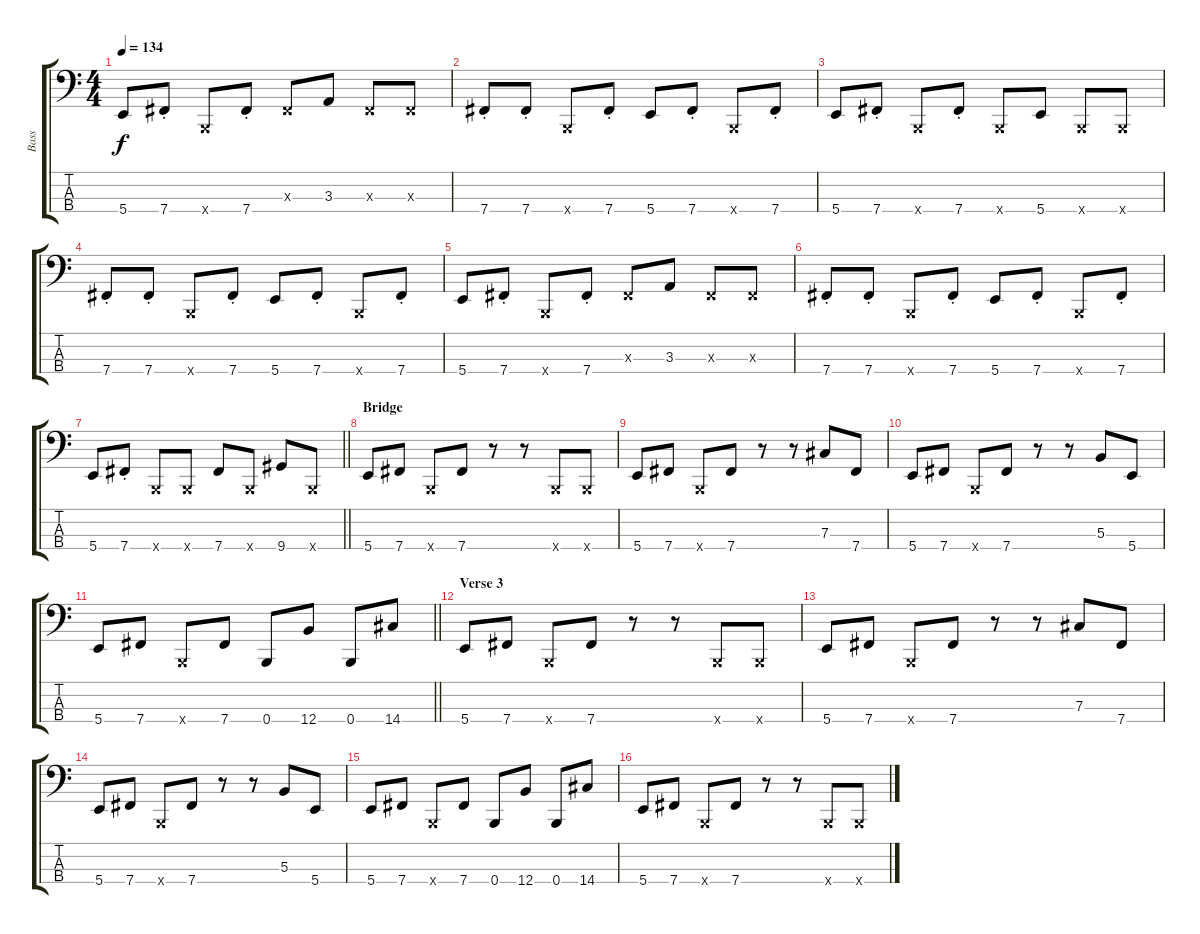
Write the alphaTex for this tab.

\track ("Bass" "Bass") {instrument electricbasspick}
\staff {score tabs}
\tuning (E2 B1 Gb1 B0) {hide}
\ts (4 4)
\tempo 134
\clef f4
\ks c
5.4.8{dy f} 7.4{st}.8 0.4{x}.8 7.4{st}.8 0.3{x}.8 3.3.8 0.3{x}.8 0.3{x}.8 |
7.4{st}.8 7.4{st}.8 0.4{x}.8 7.4{st}.8 5.4.8 7.4{st}.8 0.4{x}.8 7.4{st}.8 |
5.4.8 7.4{st}.8 0.4{x}.8 7.4{st}.8 0.4{x}.8 5.4.8 0.4{x}.8 0.4{x}.8 |
7.4{st}.8 7.4{st}.8 0.4{x}.8 7.4{st}.8 5.4.8 7.4{st}.8 0.4{x}.8 7.4{st}.8 |
5.4.8 7.4{st}.8 0.4{x}.8 7.4{st}.8 0.3{x}.8 3.3.8 0.3{x}.8 0.3{x}.8 |
7.4{st}.8 7.4{st}.8 0.4{x}.8 7.4{st}.8 5.4.8 7.4{st}.8 0.4{x}.8 7.4{st}.8 |
\barLineRight lightlight
5.4.8 7.4{st}.8 0.4{x}.8 0.4{x}.8 7.4.8 0.4{x}.8 9.4.8 0.4{x}.8 |
\section ("" "Bridge")
5.4.8 7.4.8 0.4{x}.8 7.4.8 r.8 r.8 0.4{x}.8 0.4{x}.8 |
5.4.8 7.4.8 0.4{x}.8 7.4.8 r.8 r.8 7.3.8 7.4.8 |
5.4.8 7.4.8 0.4{x}.8 7.4.8 r.8 r.8 5.3.8 5.4.8 |
\barLineRight lightlight
5.4.8 7.4.8 0.4{x}.8 7.4.8 0.4.8 12.4.8 0.4.8 14.4.8 |
\section ("" "Verse 3")
5.4.8 7.4.8 0.4{x}.8 7.4.8 r.8 r.8 0.4{x}.8 0.4{x}.8 |
5.4.8 7.4.8 0.4{x}.8 7.4.8 r.8 r.8 7.3.8 7.4.8 |
5.4.8 7.4.8 0.4{x}.8 7.4.8 r.8 r.8 5.3.8 5.4.8 |
5.4.8 7.4.8 0.4{x}.8 7.4.8 0.4.8 12.4.8 0.4.8 14.4.8 |
5.4.8 7.4.8 0.4{x}.8 7.4.8 r.8 r.8 0.4{x}.8 0.4{x}.8
